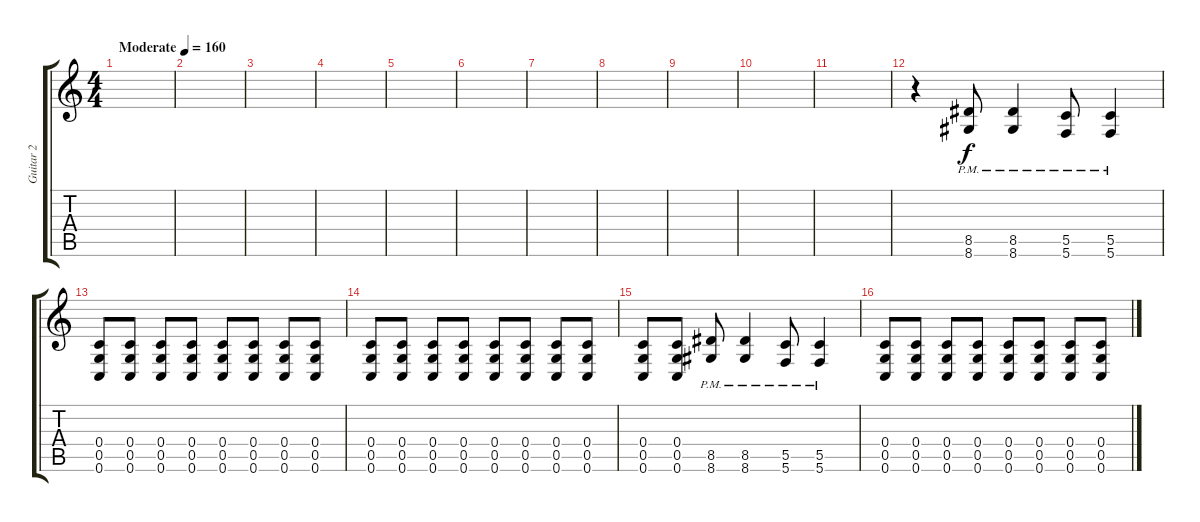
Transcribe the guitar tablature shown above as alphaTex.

\track ("Guitar 2" "Guitar 2") {instrument distortionguitar}
\staff {score tabs}
\tuning (D4 A3 F3 C3 G2 C2) {hide}
\ts (4 4)
\tempo (160 "Moderate")
\clef g2
\ks c
|
|
|
|
|
|
|
|
|
|
|
r.4 (8.5{pm} 8.6{pm}).8 (8.5{pm} 8.6{pm}).4 (5.5{pm} 5.6{pm}).8 (5.5{pm} 5.6{pm}).4 |
(0.4 0.5 0.6).8 (0.4 0.5 0.6).8 (0.4 0.5 0.6).8 (0.4 0.5 0.6).8 (0.4 0.5 0.6).8 (0.4 0.5 0.6).8 (0.4 0.5 0.6).8 (0.4 0.5 0.6).8 |
(0.4 0.5 0.6).8 (0.4 0.5 0.6).8 (0.4 0.5 0.6).8 (0.4 0.5 0.6).8 (0.4 0.5 0.6).8 (0.4 0.5 0.6).8 (0.4 0.5 0.6).8 (0.4 0.5 0.6).8 |
(0.4 0.5 0.6).8 (0.4 0.5 0.6).8 (8.5{pm} 8.6{pm}).8 (8.5{pm} 8.6{pm}).4 (5.5{pm} 5.6{pm}).8 (5.5{pm} 5.6{pm}).4 |
(0.4 0.5 0.6).8 (0.4 0.5 0.6).8 (0.4 0.5 0.6).8 (0.4 0.5 0.6).8 (0.4 0.5 0.6).8 (0.4 0.5 0.6).8 (0.4 0.5 0.6).8 (0.4 0.5 0.6).8
